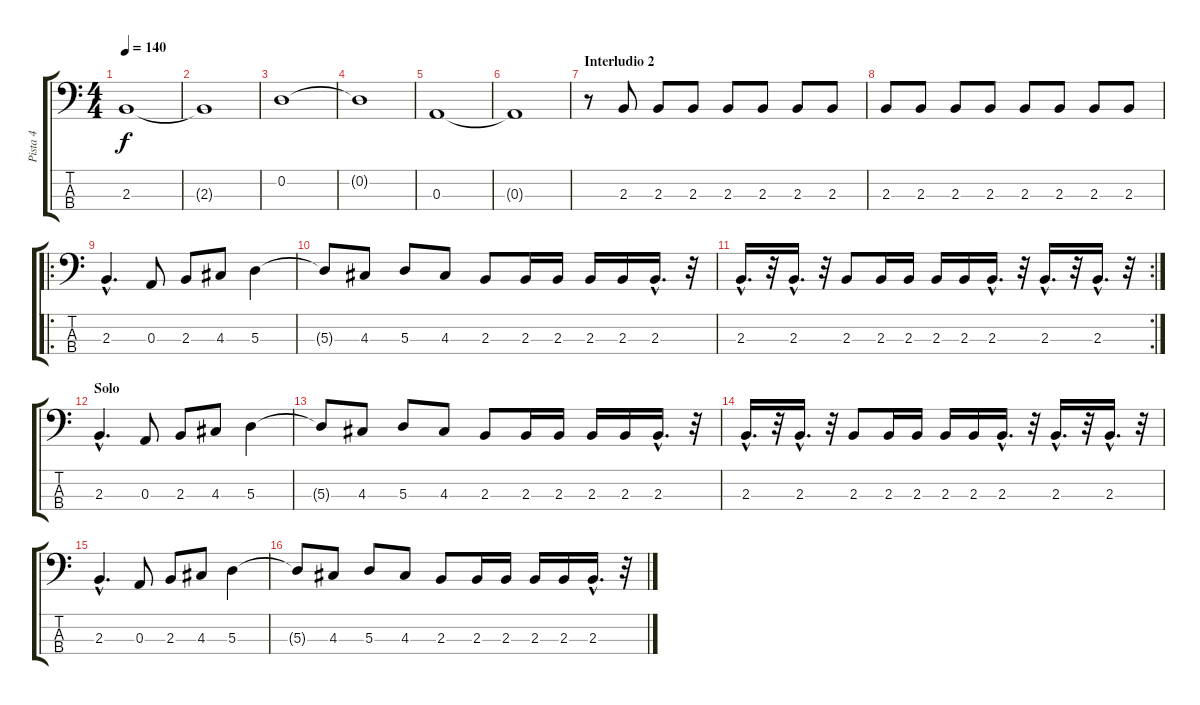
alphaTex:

\track ("Pista 4" "Pista 4") {instrument electricbassfinger}
\staff {score tabs}
\tuning (G2 D2 A1 E1) {hide}
\ts (4 4)
\tempo 140
\clef f4
\ks c
2.3.1{dy f} |
2.3{t}.1 |
0.2.1 |
0.2{t}.1 |
0.3.1 |
0.3{t}.1 |
\section ("" "Interludio 2")
r.8 2.3.8 2.3.8 2.3.8 2.3.8 2.3.8 2.3.8 2.3.8 |
2.3.8 2.3.8 2.3.8 2.3.8 2.3.8 2.3.8 2.3.8 2.3.8 |
\ro
2.3{hac}.4{d} 0.3.8 2.3.8 4.3.8 5.3.4 |
5.3{t}.8 4.3.8 5.3.8 4.3.8 2.3.8 2.3.16 2.3.16 2.3.16 2.3.16 2.3{hac}.16{d} r.32 |
\rc 2
2.3{hac}.16{d} r.32 2.3{hac}.16{d} r.32 2.3.8 2.3.16 2.3.16 2.3.16 2.3.16 2.3{hac}.16{d} r.32 2.3{hac}.16{d} r.32 2.3{hac}.16{d} r.32 |
\section ("" "Solo")
2.3{hac}.4{d} 0.3.8 2.3.8 4.3.8 5.3.4 |
5.3{t}.8 4.3.8 5.3.8 4.3.8 2.3.8 2.3.16 2.3.16 2.3.16 2.3.16 2.3{hac}.16{d} r.32 |
2.3{hac}.16{d} r.32 2.3{hac}.16{d} r.32 2.3.8 2.3.16 2.3.16 2.3.16 2.3.16 2.3{hac}.16{d} r.32 2.3{hac}.16{d} r.32 2.3{hac}.16{d} r.32 |
2.3{hac}.4{d} 0.3.8 2.3.8 4.3.8 5.3.4 |
5.3{t}.8 4.3.8 5.3.8 4.3.8 2.3.8 2.3.16 2.3.16 2.3.16 2.3.16 2.3{hac}.16{d} r.32
